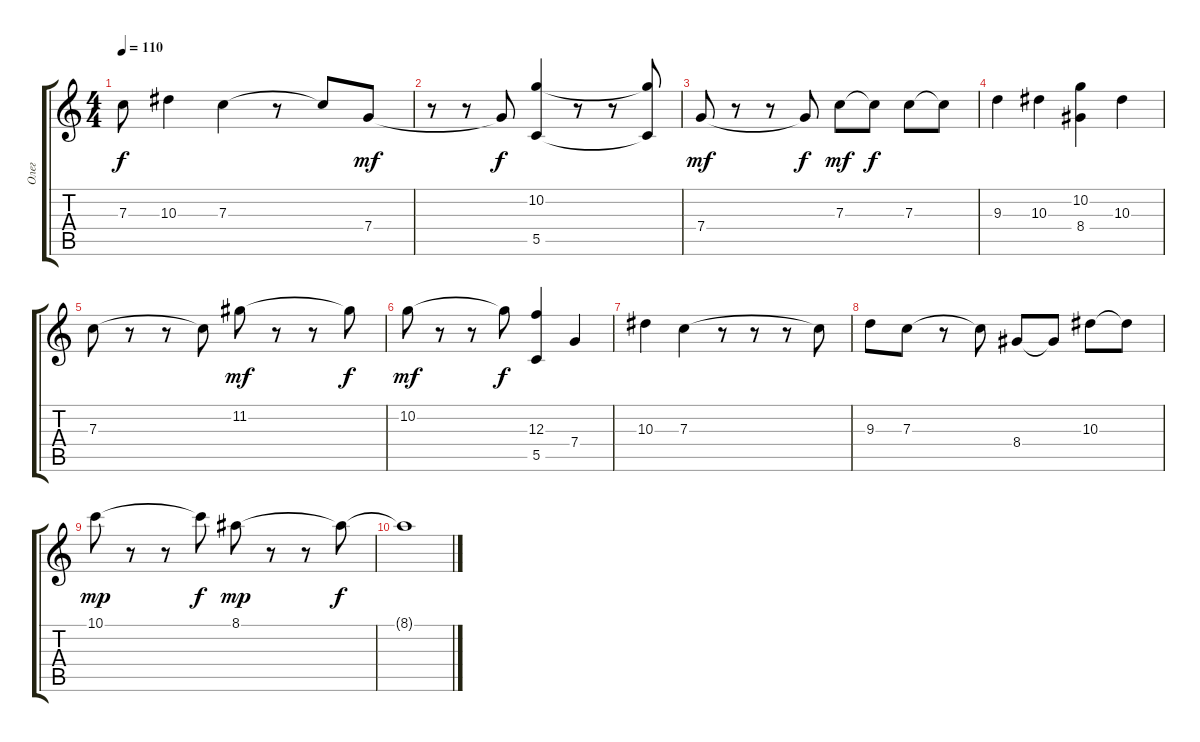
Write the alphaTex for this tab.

\track ("Олег" "Олег") {instrument distortionguitar}
\staff {score tabs}
\tuning (D4 A3 F3 C3 G2 C2) {hide}
\ts (4 4)
\tempo 110
\clef g2
\ks c
7.3{t}.8{dy f} 10.3.4 7.3.4 r.8 7.3{t}.8 7.4.8{dy mf} |
r.8 r.8 7.4{t}.8{dy f} (10.2 5.5).4 r.8 r.8 (10.2{t} 5.5{t}).8 |
7.4.8{dy mf} r.8 r.8 7.4{t}.8{dy f} 7.3.8{dy mf} 7.3{t}.8{dy f} 7.3.8 7.3{t}.8 |
9.3.4 10.3.4 (10.2 8.4).4 10.3.4 |
7.3.8 r.8 r.8 7.3{t}.8 11.2.8{dy mf} r.8 r.8 11.2{t}.8{dy f} |
10.2.8{dy mf} r.8 r.8 10.2{t}.8{dy f} (12.3 5.5).4 7.4.4 |
10.3.4 7.3.4 r.8 r.8 r.8 7.3{t}.8 |
9.3.8 7.3.8 r.8 7.3{t}.8 8.4.8 8.4{t}.8 10.3.8 10.3{t}.8 |
10.1.8{dy mp} r.8 r.8 10.1{t}.8{dy f} 8.1.8{dy mp} r.8 r.8 8.1{t}.8{dy f} |
8.1{t}.1
